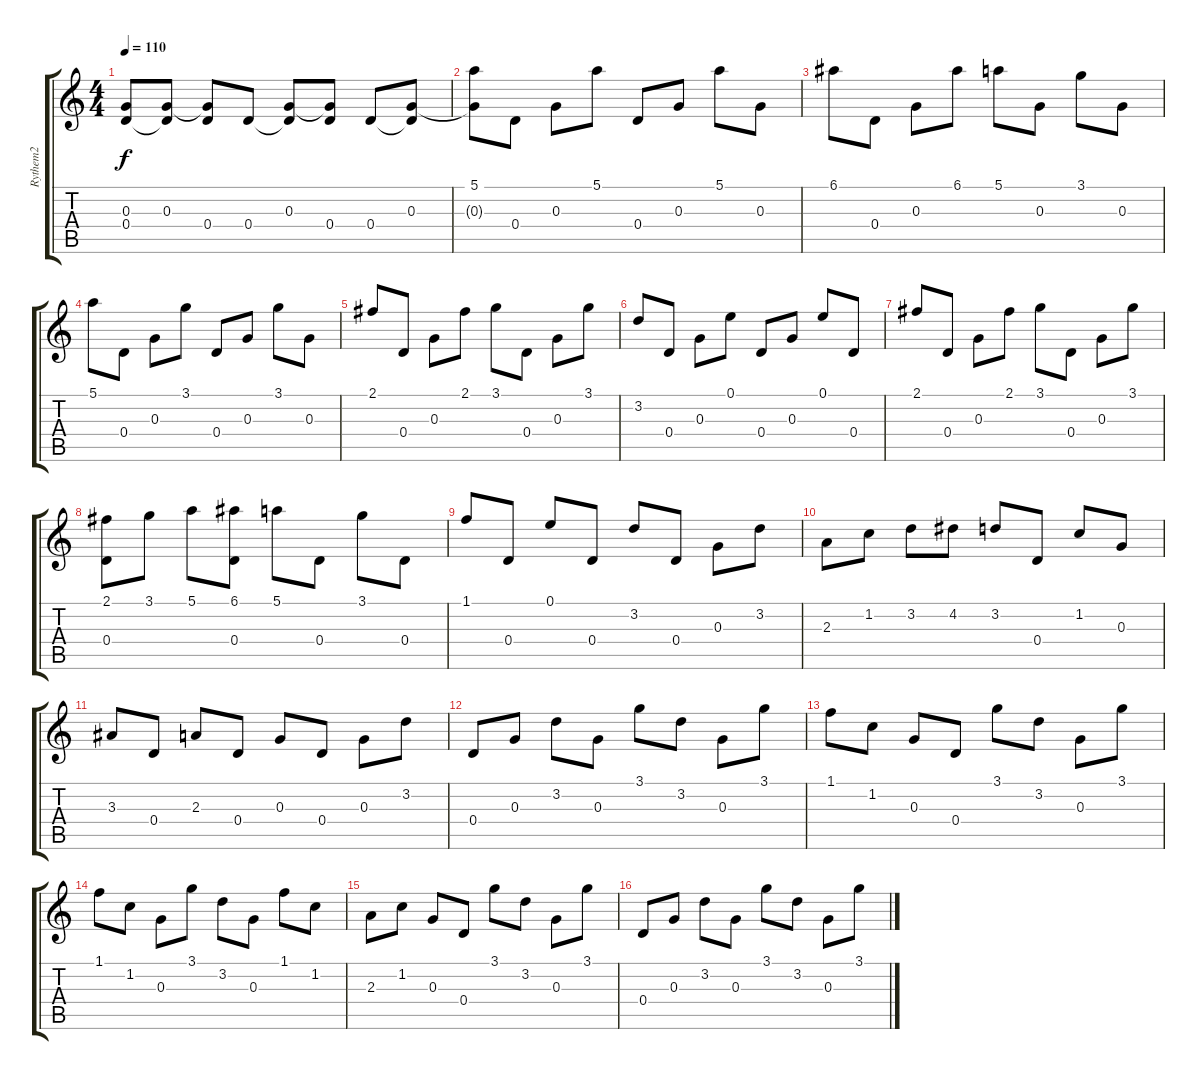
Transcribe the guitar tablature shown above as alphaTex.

\track ("Rythem2" "Rythem2") {instrument acousticguitarsteel}
\staff {score tabs}
\tuning (E4 B3 G3 D3 A2 E2) {hide}
\ts (4 4)
\tempo 110
\clef g2
\ks c
(0.3{t} 0.4).8{dy f} (0.3 0.4{t}).8 (0.3{t} 0.4).8 0.4.8 (0.3 0.4{t}).8 (0.3{t} 0.4).8 0.4.8 (0.3 0.4{t}).8 |
(5.1 0.3{t}).8 0.4.8 0.3.8 5.1.8 0.4.8 0.3.8 5.1.8 0.3.8 |
6.1.8 0.4.8 0.3.8 6.1.8 5.1.8 0.3.8 3.1.8 0.3.8 |
5.1.8 0.4.8 0.3.8 3.1.8 0.4.8 0.3.8 3.1.8 0.3.8 |
2.1.8 0.4.8 0.3.8 2.1.8 3.1.8 0.4.8 0.3.8 3.1.8 |
3.2.8 0.4.8 0.3.8 0.1.8 0.4.8 0.3.8 0.1.8 0.4.8 |
2.1.8 0.4.8 0.3.8 2.1.8 3.1.8 0.4.8 0.3.8 3.1.8 |
(2.1 0.4).8 3.1.8 5.1.8 (6.1 0.4).8 5.1.8 0.4.8 3.1.8 0.4.8 |
1.1.8 0.4.8 0.1.8 0.4.8 3.2.8 0.4.8 0.3.8 3.2.8 |
2.3.8 1.2.8 3.2.8 4.2.8 3.2.8 0.4.8 1.2.8 0.3.8 |
3.3.8 0.4.8 2.3.8 0.4.8 0.3.8 0.4.8 0.3.8 3.2.8 |
0.4.8 0.3.8 3.2.8 0.3.8 3.1.8 3.2.8 0.3.8 3.1.8 |
1.1.8 1.2.8 0.3.8 0.4.8 3.1.8 3.2.8 0.3.8 3.1.8 |
1.1.8 1.2.8 0.3.8 3.1.8 3.2.8 0.3.8 1.1.8 1.2.8 |
2.3.8 1.2.8 0.3.8 0.4.8 3.1.8 3.2.8 0.3.8 3.1.8 |
0.4.8 0.3.8 3.2.8 0.3.8 3.1.8 3.2.8 0.3.8 3.1.8
